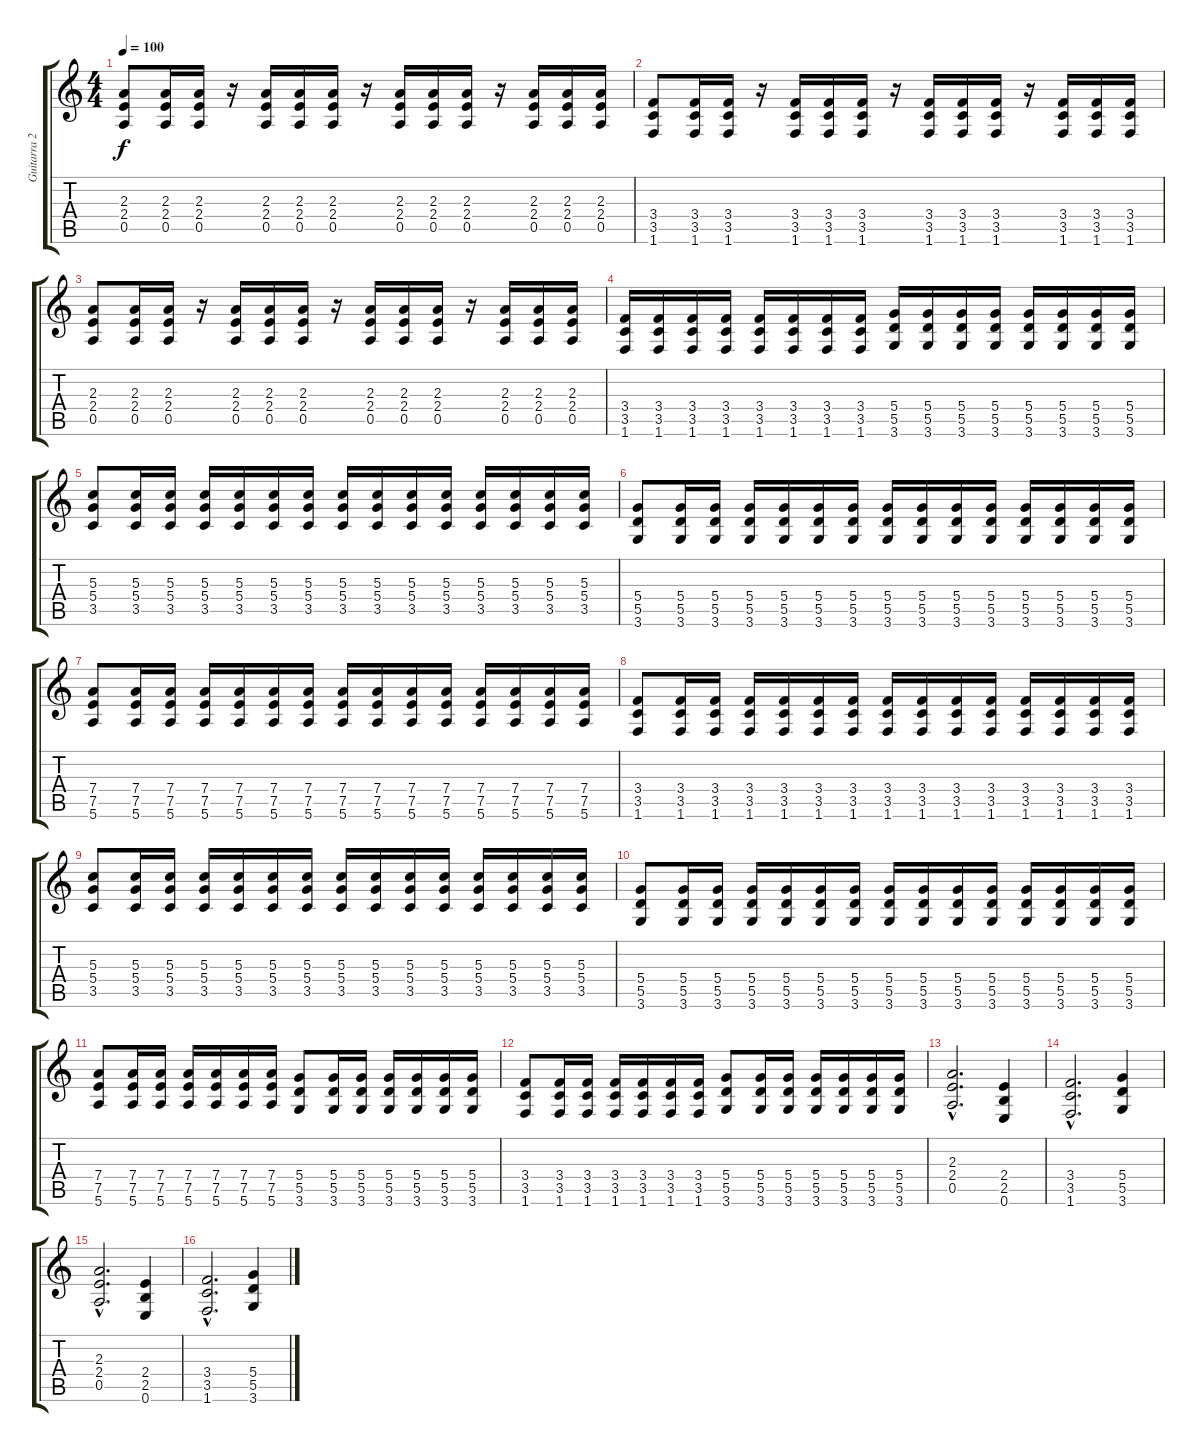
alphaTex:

\track ("Guitarra 2" "Guitarra 2") {instrument distortionguitar}
\staff {score tabs}
\tuning (E4 B3 G3 D3 A2 E2) {hide}
\ts (4 4)
\tempo 100
\clef g2
\ks c
(2.3 2.4 0.5).8{dy f} (2.3 2.4 0.5).16 (2.3 2.4 0.5).16 r.16 (2.3 2.4 0.5).16 (2.3 2.4 0.5).16 (2.3 2.4 0.5).16 r.16 (2.3 2.4 0.5).16 (2.3 2.4 0.5).16 (2.3 2.4 0.5).16 r.16 (2.3 2.4 0.5).16 (2.3 2.4 0.5).16 (2.3 2.4 0.5).16 |
(3.4 3.5 1.6).8 (3.4 3.5 1.6).16 (3.4 3.5 1.6).16 r.16 (3.4 3.5 1.6).16 (3.4 3.5 1.6).16 (3.4 3.5 1.6).16 r.16 (3.4 3.5 1.6).16 (3.4 3.5 1.6).16 (3.4 3.5 1.6).16 r.16 (3.4 3.5 1.6).16 (3.4 3.5 1.6).16 (3.4 3.5 1.6).16 |
(2.3 2.4 0.5).8 (2.3 2.4 0.5).16 (2.3 2.4 0.5).16 r.16 (2.3 2.4 0.5).16 (2.3 2.4 0.5).16 (2.3 2.4 0.5).16 r.16 (2.3 2.4 0.5).16 (2.3 2.4 0.5).16 (2.3 2.4 0.5).16 r.16 (2.3 2.4 0.5).16 (2.3 2.4 0.5).16 (2.3 2.4 0.5).16 |
(3.4 3.5 1.6).16 (3.4 3.5 1.6).16 (3.4 3.5 1.6).16 (3.4 3.5 1.6).16 (3.4 3.5 1.6).16 (3.4 3.5 1.6).16 (3.4 3.5 1.6).16 (3.4 3.5 1.6).16 (5.4 5.5 3.6).16 (5.4 5.5 3.6).16 (5.4 5.5 3.6).16 (5.4 5.5 3.6).16 (5.4 5.5 3.6).16 (5.4 5.5 3.6).16 (5.4 5.5 3.6).16 (5.4 5.5 3.6).16 |
(5.3 5.4 3.5).8 (5.3 5.4 3.5).16 (5.3 5.4 3.5).16 (5.3 5.4 3.5).16 (5.3 5.4 3.5).16 (5.3 5.4 3.5).16 (5.3 5.4 3.5).16 (5.3 5.4 3.5).16 (5.3 5.4 3.5).16 (5.3 5.4 3.5).16 (5.3 5.4 3.5).16 (5.3 5.4 3.5).16 (5.3 5.4 3.5).16 (5.3 5.4 3.5).16 (5.3 5.4 3.5).16 |
(5.4 5.5 3.6).8 (5.4 5.5 3.6).16 (5.4 5.5 3.6).16 (5.4 5.5 3.6).16 (5.4 5.5 3.6).16 (5.4 5.5 3.6).16 (5.4 5.5 3.6).16 (5.4 5.5 3.6).16 (5.4 5.5 3.6).16 (5.4 5.5 3.6).16 (5.4 5.5 3.6).16 (5.4 5.5 3.6).16 (5.4 5.5 3.6).16 (5.4 5.5 3.6).16 (5.4 5.5 3.6).16 |
(7.4 7.5 5.6).8 (7.4 7.5 5.6).16 (7.4 7.5 5.6).16 (7.4 7.5 5.6).16 (7.4 7.5 5.6).16 (7.4 7.5 5.6).16 (7.4 7.5 5.6).16 (7.4 7.5 5.6).16 (7.4 7.5 5.6).16 (7.4 7.5 5.6).16 (7.4 7.5 5.6).16 (7.4 7.5 5.6).16 (7.4 7.5 5.6).16 (7.4 7.5 5.6).16 (7.4 7.5 5.6).16 |
(3.4 3.5 1.6).8 (3.4 3.5 1.6).16 (3.4 3.5 1.6).16 (3.4 3.5 1.6).16 (3.4 3.5 1.6).16 (3.4 3.5 1.6).16 (3.4 3.5 1.6).16 (3.4 3.5 1.6).16 (3.4 3.5 1.6).16 (3.4 3.5 1.6).16 (3.4 3.5 1.6).16 (3.4 3.5 1.6).16 (3.4 3.5 1.6).16 (3.4 3.5 1.6).16 (3.4 3.5 1.6).16 |
(5.3 5.4 3.5).8 (5.3 5.4 3.5).16 (5.3 5.4 3.5).16 (5.3 5.4 3.5).16 (5.3 5.4 3.5).16 (5.3 5.4 3.5).16 (5.3 5.4 3.5).16 (5.3 5.4 3.5).16 (5.3 5.4 3.5).16 (5.3 5.4 3.5).16 (5.3 5.4 3.5).16 (5.3 5.4 3.5).16 (5.3 5.4 3.5).16 (5.3 5.4 3.5).16 (5.3 5.4 3.5).16 |
(5.4 5.5 3.6).8 (5.4 5.5 3.6).16 (5.4 5.5 3.6).16 (5.4 5.5 3.6).16 (5.4 5.5 3.6).16 (5.4 5.5 3.6).16 (5.4 5.5 3.6).16 (5.4 5.5 3.6).16 (5.4 5.5 3.6).16 (5.4 5.5 3.6).16 (5.4 5.5 3.6).16 (5.4 5.5 3.6).16 (5.4 5.5 3.6).16 (5.4 5.5 3.6).16 (5.4 5.5 3.6).16 |
(7.4 7.5 5.6).8 (7.4 7.5 5.6).16 (7.4 7.5 5.6).16 (7.4 7.5 5.6).16 (7.4 7.5 5.6).16 (7.4 7.5 5.6).16 (7.4 7.5 5.6).16 (5.4 5.5 3.6).8 (5.4 5.5 3.6).16 (5.4 5.5 3.6).16 (5.4 5.5 3.6).16 (5.4 5.5 3.6).16 (5.4 5.5 3.6).16 (5.4 5.5 3.6).16 |
(3.4 3.5 1.6).8 (3.4 3.5 1.6).16 (3.4 3.5 1.6).16 (3.4 3.5 1.6).16 (3.4 3.5 1.6).16 (3.4 3.5 1.6).16 (3.4 3.5 1.6).16 (5.4 5.5 3.6).8 (5.4 5.5 3.6).16 (5.4 5.5 3.6).16 (5.4 5.5 3.6).16 (5.4 5.5 3.6).16 (5.4 5.5 3.6).16 (5.4 5.5 3.6).16 |
(2.3{hac} 2.4{hac} 0.5{hac}).2{d} (2.4 2.5 0.6).4 |
(3.4{hac} 3.5{hac} 1.6{hac}).2{d} (5.4 5.5 3.6).4 |
(2.3{hac} 2.4{hac} 0.5{hac}).2{d} (2.4 2.5 0.6).4 |
(3.4{hac} 3.5{hac} 1.6{hac}).2{d} (5.4 5.5 3.6).4
